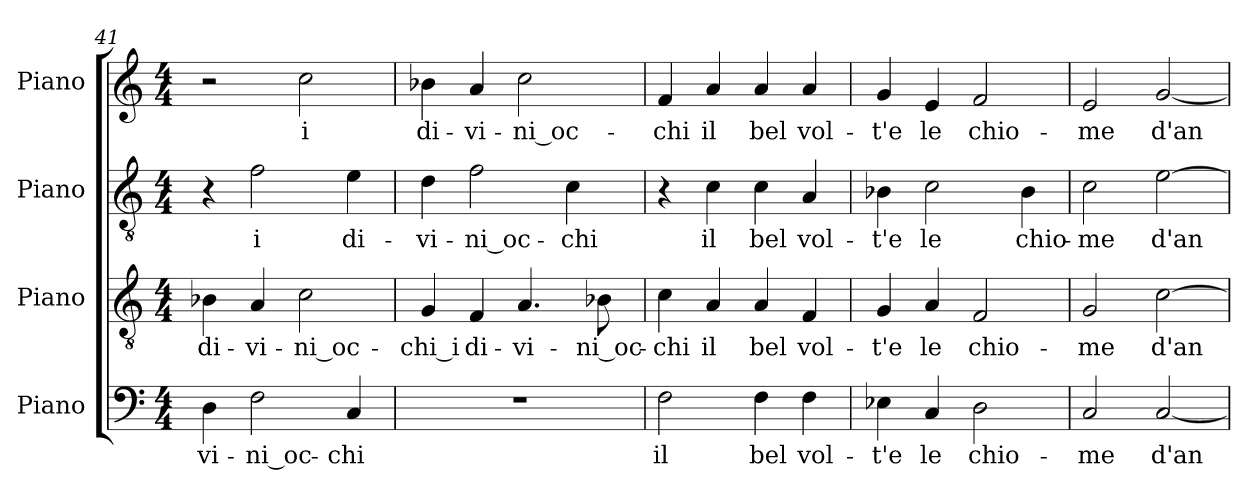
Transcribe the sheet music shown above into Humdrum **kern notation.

**kern	**text	**kern	**text	**kern	**text	**kern	**text
*part4	*part4	*part3	*part3	*part2	*part2	*part1	*part1
*staff4	*staff4	*staff3	*staff3	*staff2	*staff2	*staff1	*staff1
*I"Piano	*	*I"Piano	*	*I"Piano	*	*I"Piano	*
*I'Pno.	*	*I'Pno.	*	*I'Pno.	*	*I'Pno.	*
*clefF4	*	*clefGv2	*	*clefGv2	*	*clefG2	*
*	*	*ITrd7c12	*	*ITrd7c12	*	*	*
*k[]	*	*k[]	*	*k[]	*	*k[]	*
*C:	*	*C:	*	*C:	*	*C:	*
*M4/4	*	*M4/4	*	*M4/4	*	*M4/4	*
=41	=41	=41	=41	=41	=41	=41	=41
!	!LO:LY:b:color=#000000	!	!	!	!	!	!
!	!	!	!LO:LY:b:color=#000000	!	!	!	!
4Di\	-vi-	4BB-i\	di-	4r	.	2r	.
!	!LO:LY:b:color=#000000	!	!	!	!	!	!
!	!	!	!LO:LY:b:color=#000000	!	!	!	!
!	!	!	!	!	!LO:LY:b:color=#000000	!	!
2Fi\	-ni_oc-	4AAi/	-vi-	2Fi\	i	.	.
!	!	!	!LO:LY:b:color=#000000	!	!	!	!
!	!	!	!	!	!	!	!LO:LY:b:color=#000000
.	.	2Ci\	-ni_oc-	.	.	2cci\	i
!	!LO:LY:b:color=#000000	!	!	!	!	!	!
!	!	!	!	!	!LO:LY:b:color=#000000	!	!
4Ci/	-chi	.	.	4Ei\	di-	.	.
=42	=42	=42	=42	=42	=42	=42	=42
!	!	!	!LO:LY:b:color=#000000	!	!	!	!
!	!	!	!	!	!LO:LY:b:color=#000000	!	!
!	!	!	!	!	!	!	!LO:LY:b:color=#000000
1r	.	4GGi/	-chi_i	4Di\	-vi-	4b-i\	di-
!	!	!	!LO:LY:b:color=#000000	!	!	!	!
!	!	!	!	!	!LO:LY:b:color=#000000	!	!
!	!	!	!	!	!	!	!LO:LY:b:color=#000000
.	.	4FFi/	di-	2Fi\	-ni_oc-	4ai/	-vi-
!	!	!	!LO:LY:b:color=#000000	!	!	!	!
!	!	!	!	!	!	!	!LO:LY:b:color=#000000
.	.	4.AAi/	-vi-	.	.	2cci\	-ni_oc-
!	!	!	!	!	!LO:LY:b:color=#000000	!	!
.	.	.	.	4Ci\	-chi	.	.
!	!	!	!LO:LY:b:color=#000000	!	!	!	!
.	.	8BB-i\	-ni_oc-	.	.	.	.
!!LO:PB:g=z
=43	=43	=43	=43	=43	=43	=43	=43
!	!LO:LY:b:color=#000000	!	!	!	!	!	!
!	!	!	!LO:LY:b:color=#000000	!	!	!	!
!	!	!	!	!	!	!	!LO:LY:b:color=#000000
2Fi\	il	4Ci\	-chi	4r	.	4fi/	-chi
!	!	!	!LO:LY:b:color=#000000	!	!	!	!
!	!	!	!	!	!LO:LY:b:color=#000000	!	!
!	!	!	!	!	!	!	!LO:LY:b:color=#000000
.	.	4AAi/	il	4Ci\	il	4ai/	il
!	!LO:LY:b:color=#000000	!	!	!	!	!	!
!	!	!	!LO:LY:b:color=#000000	!	!	!	!
!	!	!	!	!	!LO:LY:b:color=#000000	!	!
!	!	!	!	!	!	!	!LO:LY:b:color=#000000
4Fi\	bel	4AAi/	bel	4Ci\	bel	4ai/	bel
!	!LO:LY:b:color=#000000	!	!	!	!	!	!
!	!	!	!LO:LY:b:color=#000000	!	!	!	!
!	!	!	!	!	!LO:LY:b:color=#000000	!	!
!	!	!	!	!	!	!	!LO:LY:b:color=#000000
4Fi\	vol-	4FFi/	vol-	4AAi/	vol-	4ai/	vol-
=44	=44	=44	=44	=44	=44	=44	=44
!	!LO:LY:b:color=#000000	!	!	!	!	!	!
!	!	!	!LO:LY:b:color=#000000	!	!	!	!
!	!	!	!	!	!LO:LY:b:color=#000000	!	!
!	!	!	!	!	!	!	!LO:LY:b:color=#000000
4E-Xi\	-t'e	4GGi/	-t'e	4BB-i\	-t'e	4gi/	-t'e
!	!LO:LY:b:color=#000000	!	!	!	!	!	!
!	!	!	!LO:LY:b:color=#000000	!	!	!	!
!	!	!	!	!	!LO:LY:b:color=#000000	!	!
!	!	!	!	!	!	!	!LO:LY:b:color=#000000
4Ci/	le	4AAi/	le	2Ci\	le	4ei/	le
!	!LO:LY:b:color=#000000	!	!	!	!	!	!
!	!	!	!LO:LY:b:color=#000000	!	!	!	!
!	!	!	!	!	!	!	!LO:LY:b:color=#000000
2Di\	chio-	2FFi/	chio-	.	.	2fi/	chio-
!	!	!	!	!	!LO:LY:b:color=#000000	!	!
.	.	.	.	4BB-i\	chio-	.	.
=45	=45	=45	=45	=45	=45	=45	=45
!	!LO:LY:b:color=#000000	!	!	!	!	!	!
!	!	!	!LO:LY:b:color=#000000	!	!	!	!
!	!	!	!	!	!LO:LY:b:color=#000000	!	!
!	!	!	!	!	!	!	!LO:LY:b:color=#000000
2Ci/	-me	2GGi/	-me	2Ci\	-me	2ei/	-me
!	!LO:LY:b:color=#000000	!	!	!	!	!	!
!	!	!	!LO:LY:b:color=#000000	!	!	!	!
!	!	!	!	!	!LO:LY:b:color=#000000	!	!
!	!	!	!	!	!	!	!LO:LY:b:color=#000000
[2Ci/	d'an-	[2Ci\	d'an-	[2Ei\	d'an-	[2gi/	d'an-
=	=	=	=	=	=	=	=
*-	*-	*-	*-	*-	*-	*-	*-
